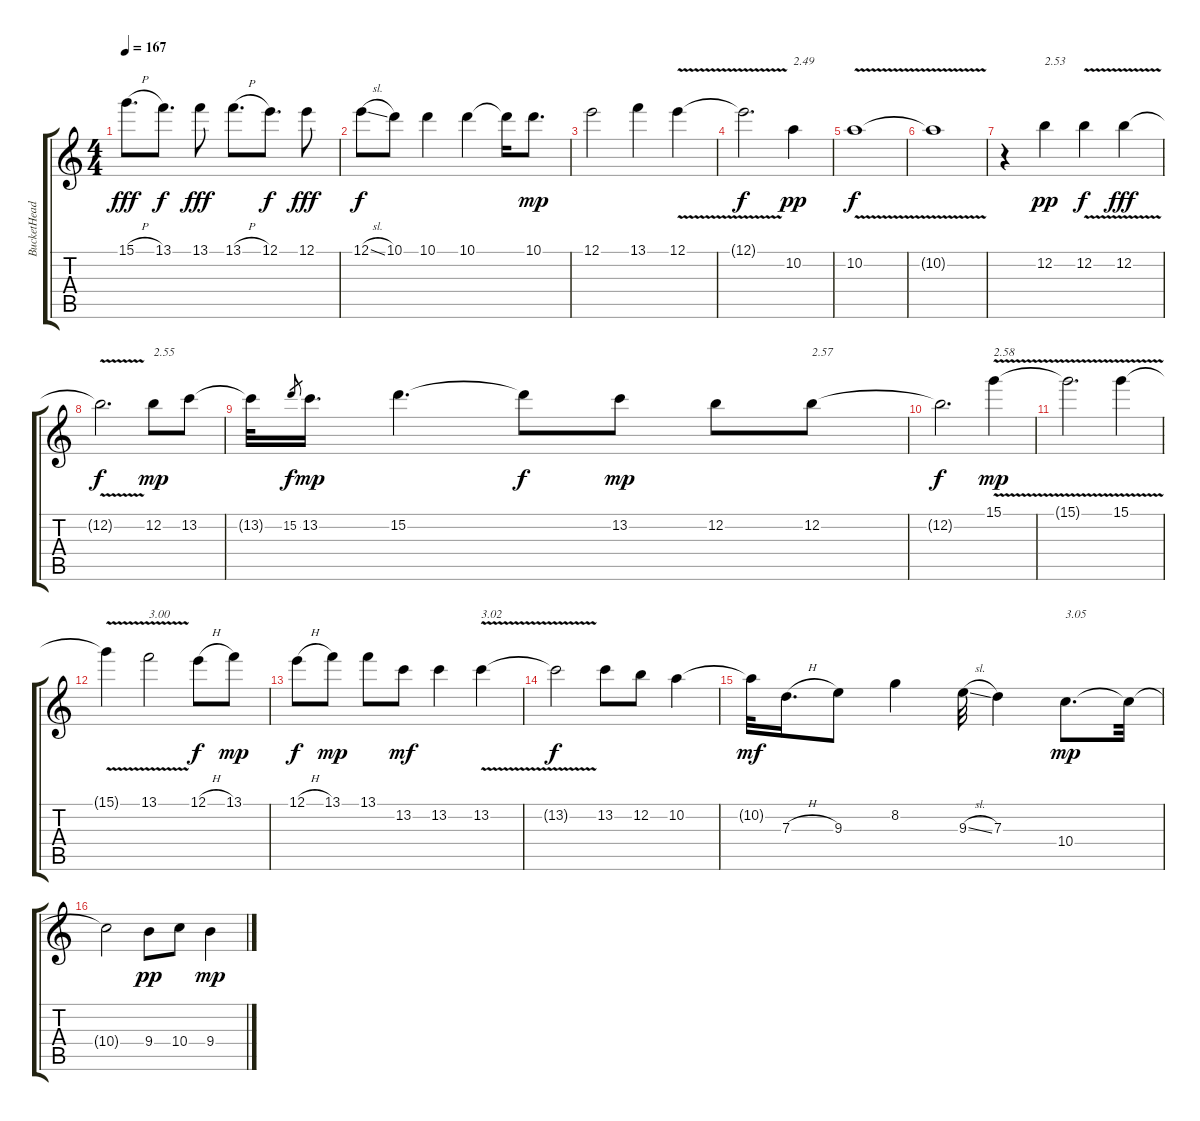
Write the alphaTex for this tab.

\track ("BucketHead" "BucketHead") {instrument acousticguitarnylon}
\staff {score tabs}
\tuning (E4 B3 G3 D3 A2 E2) {hide}
\ts (4 4)
\tempo 167
\clef g2
\ks c
15.1{h}.8{d dy fff} 13.1.8{d dy f} 13.1.8{dy fff} 13.1{h}.8{d} 12.1.8{d dy f} 12.1.8{dy fff} |
12.1{sl}.8{dy f} 10.1.8 10.1.4 10.1.4 10.1{t}.16 10.1.8{d dy mp} |
12.1.2 13.1.4 12.1{v}.4 |
12.1{t}.2{d dy f} 10.2.4{txt "2.49" dy pp} |
10.2{v}.1{dy f} |
10.2{t}.1 |
r.4 12.2.4{txt "2.53" dy pp} 12.2{v}.4{dy f} 12.2{v}.4{dy fff} |
12.2{t}.2{d dy f} 12.2.8{txt "2.55" dy mp} 13.2.8 |
13.2{t}.32 15.2.8{gr dy f} 13.2.16{d dy mp} 15.2.4{d} 15.2{t}.8{dy f} 13.2.8{dy mp} 12.2.8 12.2.8{txt "2.57"} |
12.2{t}.2{d dy f} 15.1{v}.4{txt "2.58" dy mp} |
15.1{t}.2{d} 15.1{v}.4 |
15.1{t}.4 13.1{v}.2{txt "3.00"} 12.1{h}.8{dy f} 13.1.8{dy mp} |
12.1{h}.8{dy f} 13.1.8{dy mp} 13.1.8 13.2.8{dy mf} 13.2.4 13.2{v}.4{txt "3.02"} |
13.2{t}.2{dy f} 13.2.8 12.2.8 10.2.4 |
10.2{t}.32{dy mf} 7.3{h}.16{d} 9.3.8 8.2.4 9.3{sl}.32 7.3.4 10.4.8{d txt "3.05" dy mp} 10.4{t}.32 |
10.4{t}.2 9.4.8{dy pp} 10.4.8 9.4.4{dy mp}
